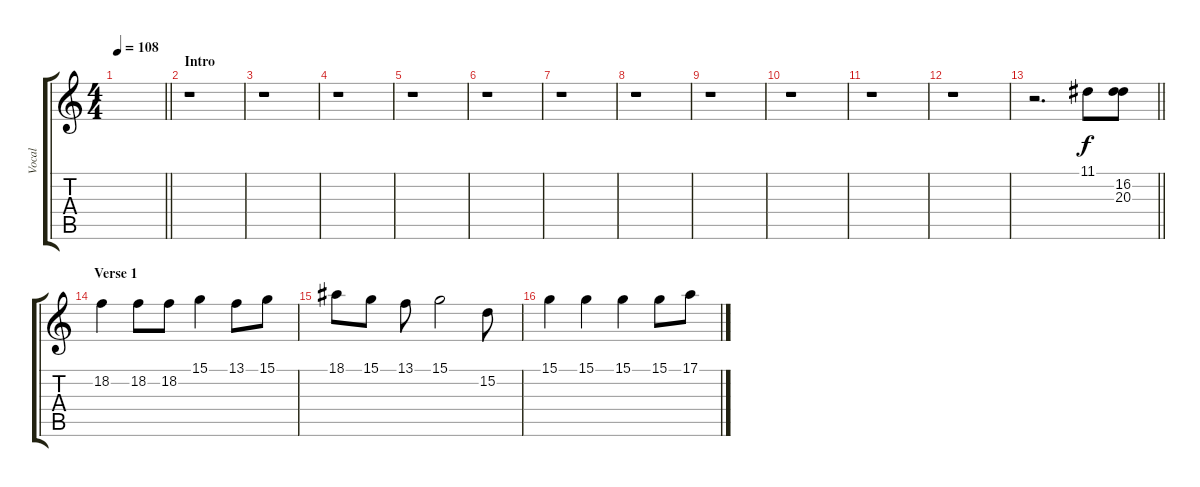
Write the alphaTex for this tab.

\track ("Vocal" "Vocal") {instrument englishhorn}
\staff {score tabs}
\tuning (E4 B3 G3 D3 A2 E2) {hide}
\ts (4 4)
\tempo 108
\clef g2
\barLineRight lightlight
\ks c
|
\section ("" "Intro")
r.1 |
r.1 |
r.1 |
r.1 |
r.1 |
r.1 |
r.1 |
r.1 |
r.1 |
r.1 |
r.1 |
\barLineRight lightlight
r.2{d} 11.1.8 (16.2 20.3).8 |
\section ("" "Verse 1")
18.2.4 18.2.8 18.2.8 15.1.4 13.1.8 15.1.8 |
18.1.8 15.1.8 13.1.8 15.1.2 15.2.8 |
15.1.4 15.1.4 15.1.4 15.1.8 17.1.8
